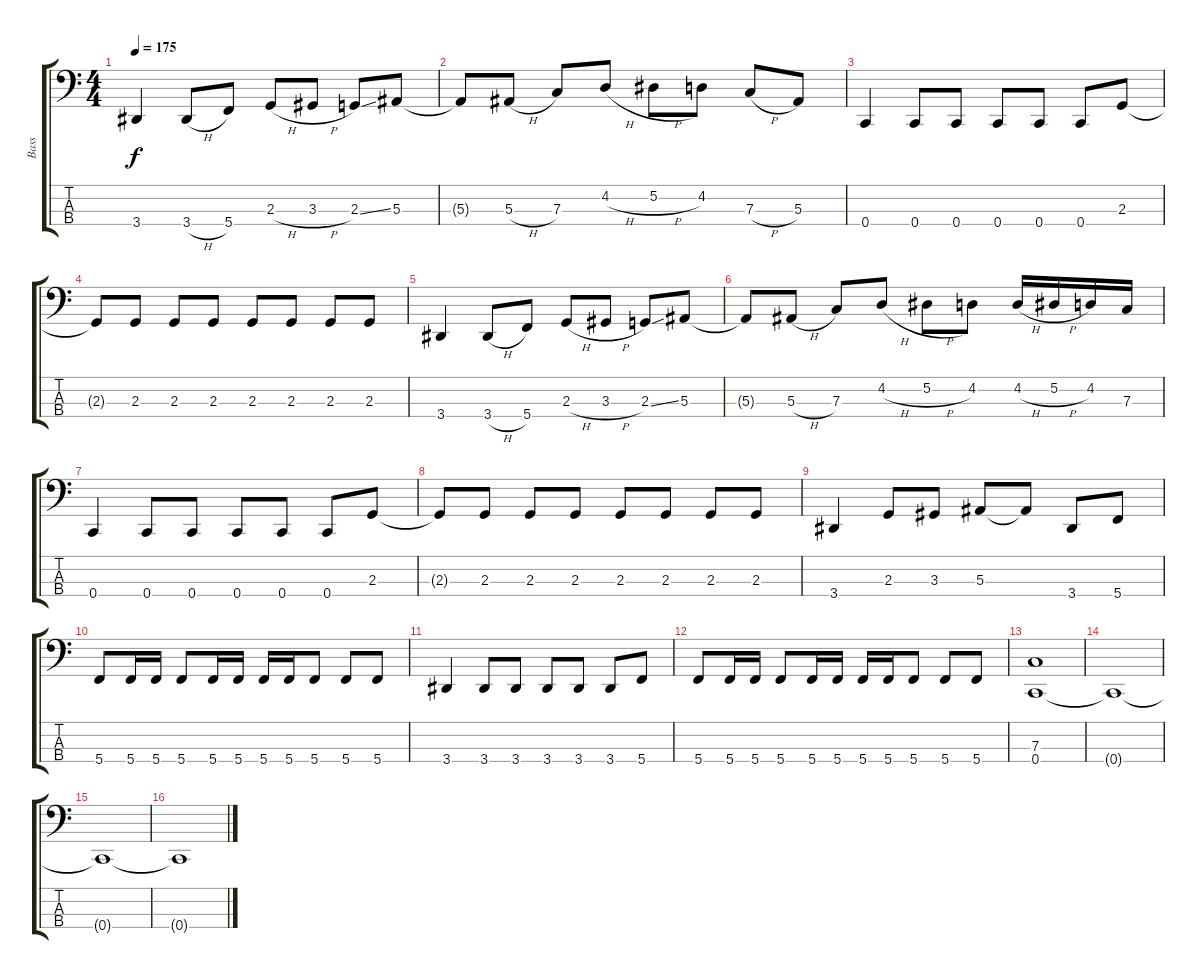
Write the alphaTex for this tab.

\track ("Bass" "Bass") {instrument electricbasspick}
\staff {score tabs}
\tuning (Eb2 Bb1 F1 C1) {hide}
\ts (4 4)
\tempo 175
\clef f4
\ks c
3.4.4{dy f} 3.4{h}.8 5.4.8 2.3{h}.8 3.3{h}.8 2.3{ss}.8 5.3.8 |
5.3{t}.8 5.3{h}.8 7.3.8 4.2{h}.8 5.2{h}.8 4.2.8 7.3{h}.8 5.3.8 |
0.4.4 0.4.8 0.4.8 0.4.8 0.4.8 0.4.8 2.3.8 |
2.3{t}.8 2.3.8 2.3.8 2.3.8 2.3.8 2.3.8 2.3.8 2.3.8 |
3.4.4 3.4{h}.8 5.4.8 2.3{h}.8 3.3{h}.8 2.3{ss}.8 5.3.8 |
5.3{t}.8 5.3{h}.8 7.3.8 4.2{h}.8 5.2{h}.8 4.2.8 4.2{h}.16 5.2{h}.16 4.2.16 7.3.16 |
0.4.4 0.4.8 0.4.8 0.4.8 0.4.8 0.4.8 2.3.8 |
2.3{t}.8 2.3.8 2.3.8 2.3.8 2.3.8 2.3.8 2.3.8 2.3.8 |
3.4.4 2.3.8 3.3.8 5.3.8 5.3{t}.8 3.4.8 5.4.8 |
5.4.8 5.4.16 5.4.16 5.4.8 5.4.16 5.4.16 5.4.16 5.4.16 5.4.8 5.4.8 5.4.8 |
3.4.4 3.4.8 3.4.8 3.4.8 3.4.8 3.4.8 5.4.8 |
5.4.8 5.4.16 5.4.16 5.4.8 5.4.16 5.4.16 5.4.16 5.4.16 5.4.8 5.4.8 5.4.8 |
(7.3 0.4).1 |
0.4{t}.1 |
0.4{t}.1 |
0.4{t}.1
